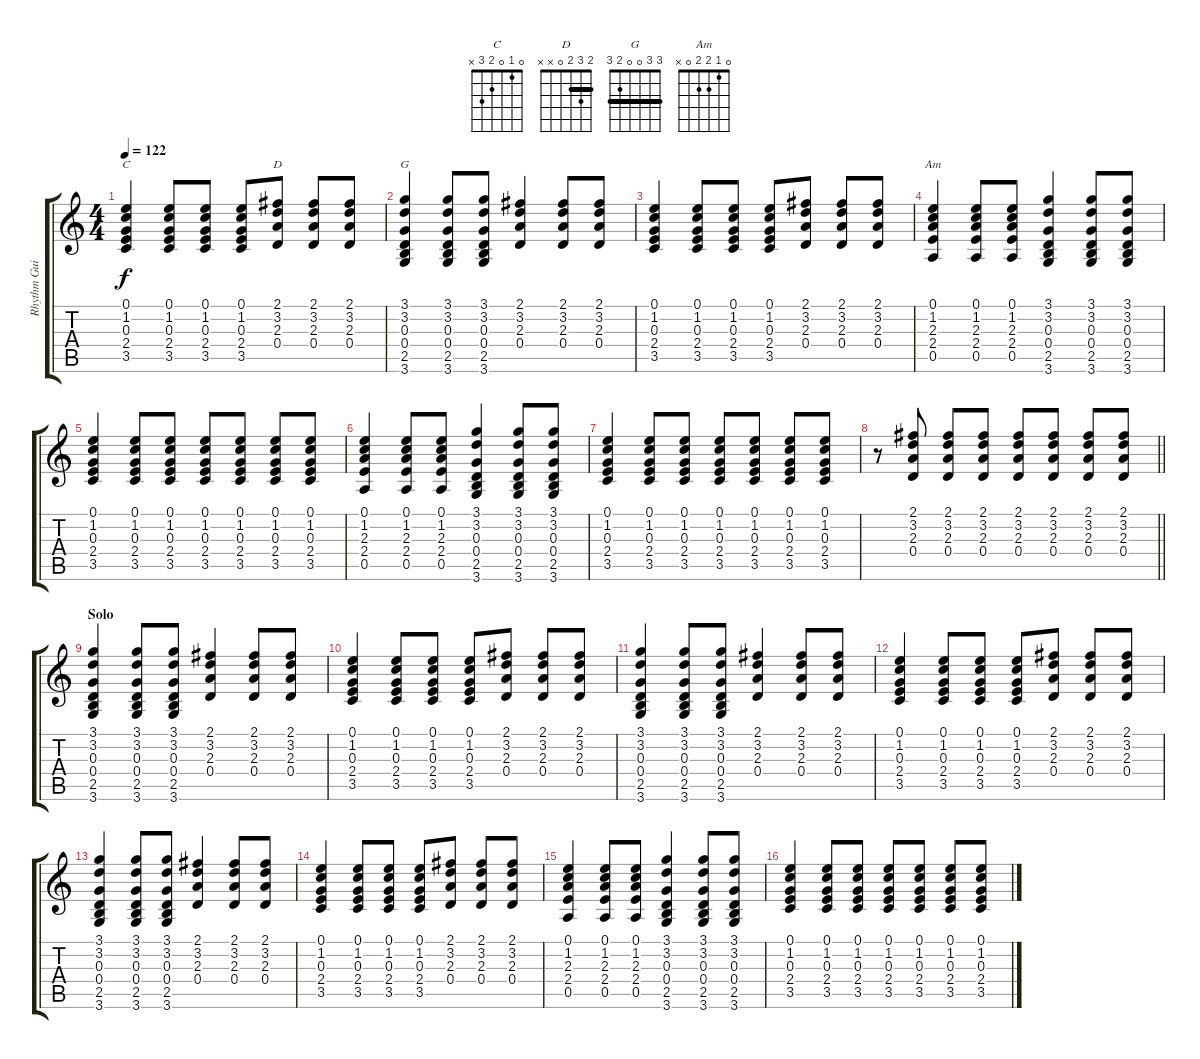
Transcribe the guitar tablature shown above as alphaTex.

\track ("Rhythm Guitar" "Rhythm Gui") {instrument acousticguitarsteel}
\staff {score tabs}
\tuning (E4 B3 G3 D3 A2 E2) {hide}
\chord ("C" 0 1 0 2 3 x)
\chord ("D" 2 3 2 0 x x) {barre 2}
\chord ("G" 3 3 0 0 2 3) {barre 3}
\chord ("Am" 0 1 2 2 0 x)
\ts (4 4)
\tempo 122
\clef g2
\ks c
(0.1 1.2 0.3 2.4 3.5).4{ch "C" dy f} (0.1 1.2 0.3 2.4 3.5).8 (0.1 1.2 0.3 2.4 3.5).8 (0.1 1.2 0.3 2.4 3.5).8 (2.1 3.2 2.3 0.4).8{ch "D"} (2.1 3.2 2.3 0.4).8 (2.1 3.2 2.3 0.4).8 |
(3.1 3.2 0.3 0.4 2.5 3.6).4{ch "G"} (3.1 3.2 0.3 0.4 2.5 3.6).8 (3.1 3.2 0.3 0.4 2.5 3.6).8 (2.1 3.2 2.3 0.4).4 (2.1 3.2 2.3 0.4).8 (2.1 3.2 2.3 0.4).8 |
(0.1 1.2 0.3 2.4 3.5).4 (0.1 1.2 0.3 2.4 3.5).8 (0.1 1.2 0.3 2.4 3.5).8 (0.1 1.2 0.3 2.4 3.5).8 (2.1 3.2 2.3 0.4).8 (2.1 3.2 2.3 0.4).8 (2.1 3.2 2.3 0.4).8 |
(0.1 1.2 2.3 2.4 0.5).4{ch "Am"} (0.1 1.2 2.3 2.4 0.5).8 (0.1 1.2 2.3 2.4 0.5).8 (3.1 3.2 0.3 0.4 2.5 3.6).4 (3.1 3.2 0.3 0.4 2.5 3.6).8 (3.1 3.2 0.3 0.4 2.5 3.6).8 |
(0.1 1.2 0.3 2.4 3.5).4 (0.1 1.2 0.3 2.4 3.5).8 (0.1 1.2 0.3 2.4 3.5).8 (0.1 1.2 0.3 2.4 3.5).8 (0.1 1.2 0.3 2.4 3.5).8 (0.1 1.2 0.3 2.4 3.5).8 (0.1 1.2 0.3 2.4 3.5).8 |
(0.1 1.2 2.3 2.4 0.5).4 (0.1 1.2 2.3 2.4 0.5).8 (0.1 1.2 2.3 2.4 0.5).8 (3.1 3.2 0.3 0.4 2.5 3.6).4 (3.1 3.2 0.3 0.4 2.5 3.6).8 (3.1 3.2 0.3 0.4 2.5 3.6).8 |
(0.1 1.2 0.3 2.4 3.5).4 (0.1 1.2 0.3 2.4 3.5).8 (0.1 1.2 0.3 2.4 3.5).8 (0.1 1.2 0.3 2.4 3.5).8 (0.1 1.2 0.3 2.4 3.5).8 (0.1 1.2 0.3 2.4 3.5).8 (0.1 1.2 0.3 2.4 3.5).8 |
\barLineRight lightlight
r.8 (2.1 3.2 2.3 0.4).8 (2.1 3.2 2.3 0.4).8 (2.1 3.2 2.3 0.4).8 (2.1 3.2 2.3 0.4).8 (2.1 3.2 2.3 0.4).8 (2.1 3.2 2.3 0.4).8 (2.1 3.2 2.3 0.4).8 |
\section ("" "Solo")
(3.1 3.2 0.3 0.4 2.5 3.6).4 (3.1 3.2 0.3 0.4 2.5 3.6).8 (3.1 3.2 0.3 0.4 2.5 3.6).8 (2.1 3.2 2.3 0.4).4 (2.1 3.2 2.3 0.4).8 (2.1 3.2 2.3 0.4).8 |
(0.1 1.2 0.3 2.4 3.5).4 (0.1 1.2 0.3 2.4 3.5).8 (0.1 1.2 0.3 2.4 3.5).8 (0.1 1.2 0.3 2.4 3.5).8 (2.1 3.2 2.3 0.4).8 (2.1 3.2 2.3 0.4).8 (2.1 3.2 2.3 0.4).8 |
(3.1 3.2 0.3 0.4 2.5 3.6).4 (3.1 3.2 0.3 0.4 2.5 3.6).8 (3.1 3.2 0.3 0.4 2.5 3.6).8 (2.1 3.2 2.3 0.4).4 (2.1 3.2 2.3 0.4).8 (2.1 3.2 2.3 0.4).8 |
(0.1 1.2 0.3 2.4 3.5).4 (0.1 1.2 0.3 2.4 3.5).8 (0.1 1.2 0.3 2.4 3.5).8 (0.1 1.2 0.3 2.4 3.5).8 (2.1 3.2 2.3 0.4).8 (2.1 3.2 2.3 0.4).8 (2.1 3.2 2.3 0.4).8 |
(3.1 3.2 0.3 0.4 2.5 3.6).4 (3.1 3.2 0.3 0.4 2.5 3.6).8 (3.1 3.2 0.3 0.4 2.5 3.6).8 (2.1 3.2 2.3 0.4).4 (2.1 3.2 2.3 0.4).8 (2.1 3.2 2.3 0.4).8 |
(0.1 1.2 0.3 2.4 3.5).4 (0.1 1.2 0.3 2.4 3.5).8 (0.1 1.2 0.3 2.4 3.5).8 (0.1 1.2 0.3 2.4 3.5).8 (2.1 3.2 2.3 0.4).8 (2.1 3.2 2.3 0.4).8 (2.1 3.2 2.3 0.4).8 |
(0.1 1.2 2.3 2.4 0.5).4 (0.1 1.2 2.3 2.4 0.5).8 (0.1 1.2 2.3 2.4 0.5).8 (3.1 3.2 0.3 0.4 2.5 3.6).4 (3.1 3.2 0.3 0.4 2.5 3.6).8 (3.1 3.2 0.3 0.4 2.5 3.6).8 |
(0.1 1.2 0.3 2.4 3.5).4 (0.1 1.2 0.3 2.4 3.5).8 (0.1 1.2 0.3 2.4 3.5).8 (0.1 1.2 0.3 2.4 3.5).8 (0.1 1.2 0.3 2.4 3.5).8 (0.1 1.2 0.3 2.4 3.5).8 (0.1 1.2 0.3 2.4 3.5).8
